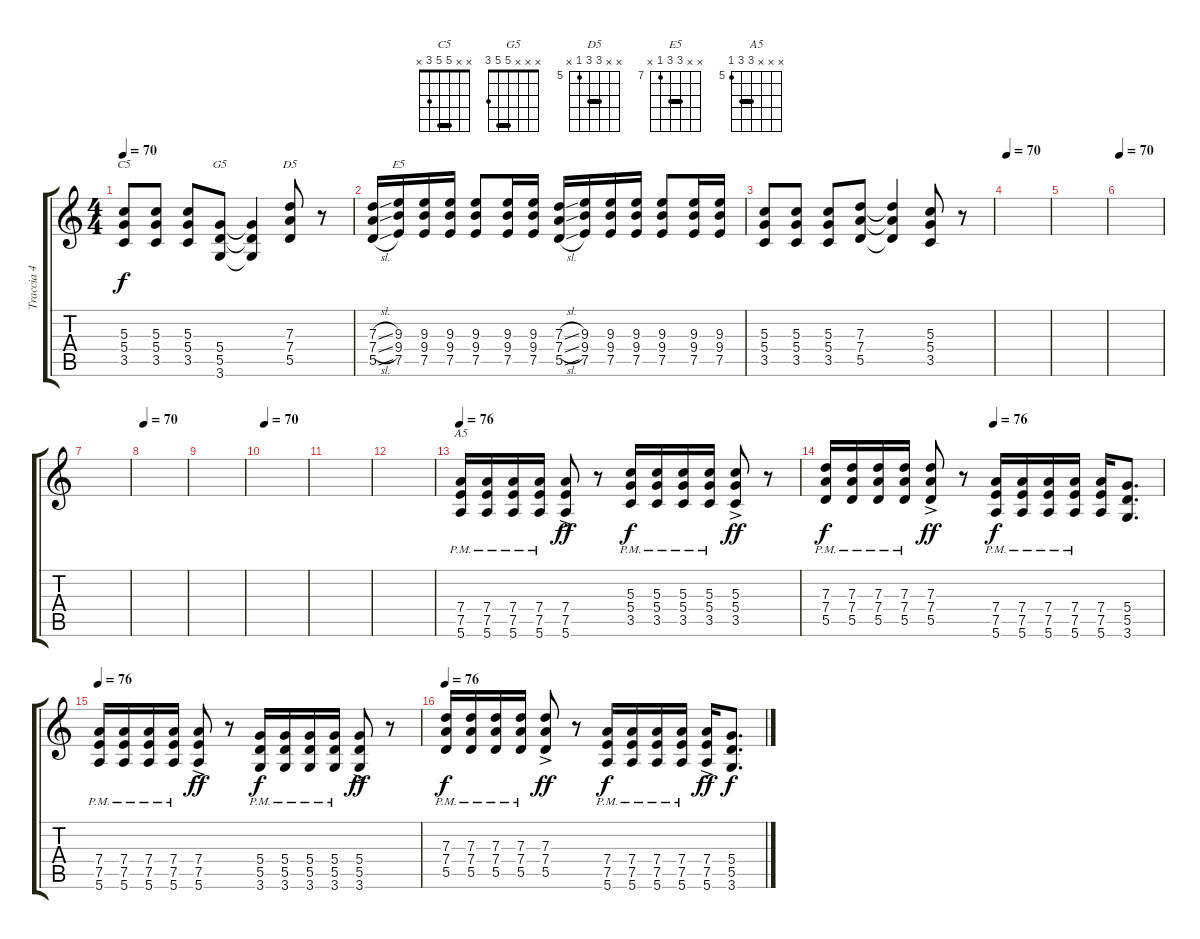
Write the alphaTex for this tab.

\track ("Traccia 4" "Traccia 4") {instrument overdrivenguitar}
\staff {score tabs}
\tuning (E4 B3 G3 D3 A2 E2) {hide}
\chord ("C5" x x 5 5 3 x) {barre 5}
\chord ("G5" x x x 5 5 3) {barre 5}
\chord ("D5" x x 7 7 5 x) {firstfret 5 barre 7}
\chord ("E5" x x 9 9 7 x) {firstfret 7 barre 9}
\chord ("A5" x x x 7 7 5) {firstfret 5 barre 7}
\ts (4 4)
\tempo 70
\clef g2
\ks c
(5.3 5.4 3.5).8{ch "C5" dy f} (5.3 5.4 3.5).8 (5.3 5.4 3.5).8 (5.4 5.5 3.6).8{ch "G5"} (5.4{t} 5.5{t} 3.6{t}).4 (7.3 7.4 5.5).8{ch "D5"} r.8 |
(7.3{sl} 7.4{sl} 5.5{sl}).16 (9.3 9.4 7.5).16{ch "E5"} (9.3 9.4 7.5).16 (9.3 9.4 7.5).16 (9.3 9.4 7.5).8 (9.3 9.4 7.5).16 (9.3 9.4 7.5).16 (7.3{sl} 7.4{sl} 5.5{sl}).16 (9.3 9.4 7.5).16 (9.3 9.4 7.5).16 (9.3 9.4 7.5).16 (9.3 9.4 7.5).8 (9.3 9.4 7.5).16 (9.3 9.4 7.5).16 |
(5.3 5.4 3.5).8 (5.3 5.4 3.5).8 (5.3 5.4 3.5).8 (7.3 7.4 5.5).8 (7.3{t} 7.4{t} 5.5{t}).4 (5.3 5.4 3.5).8 r.8 |
\tempo 70
|
|
\tempo 70
|
|
\tempo 70
|
|
\tempo 70
|
|
|
\tempo 76
(7.4{pm} 7.5{pm} 5.6{pm}).16{ch "A5"} (7.4{pm} 7.5{pm} 5.6{pm}).16 (7.4{pm} 7.5{pm} 5.6{pm}).16 (7.4{pm} 7.5{pm} 5.6{pm}).16 (7.4{ac} 7.5{ac} 5.6{ac}).8{dy ff} r.8 (5.3{pm} 5.4{pm} 3.5{pm}).16{dy f} (5.3{pm} 5.4{pm} 3.5{pm}).16 (5.3{pm} 5.4{pm} 3.5{pm}).16 (5.3{pm} 5.4{pm} 3.5{pm}).16 (5.3 5.4{ac} 3.5{ac}).8{dy ff} r.8 |
\tempo (76 0.5)
(7.3{pm} 7.4{pm} 5.5{pm}).16{dy f} (7.3{pm} 7.4{pm} 5.5{pm}).16 (7.3{pm} 7.4{pm} 5.5{pm}).16 (7.3{pm} 7.4{pm} 5.5{pm}).16 (7.3{ac} 7.4{ac} 5.5{ac}).8{dy ff} r.8 (7.4{pm} 7.5{pm} 5.6{pm}).16{dy f} (7.4{pm} 7.5{pm} 5.6{pm}).16 (7.4{pm} 7.5{pm} 5.6{pm}).16 (7.4{pm} 7.5{pm} 5.6{pm}).16 (7.4 7.5 5.6).16 (5.4 5.5 3.6).8{d} |
\tempo 76
(7.4{pm} 7.5{pm} 5.6{pm}).16 (7.4{pm} 7.5{pm} 5.6{pm}).16 (7.4{pm} 7.5{pm} 5.6{pm}).16 (7.4{pm} 7.5{pm} 5.6{pm}).16 (7.4{ac} 7.5{ac} 5.6{ac}).8{dy ff} r.8 (5.4{pm} 5.5{pm} 3.6{pm}).16{dy f} (5.4{pm} 5.5{pm} 3.6{pm}).16 (5.4{pm} 5.5{pm} 3.6{pm}).16 (5.4{pm} 5.5{pm} 3.6{pm}).16 (5.4{ac} 5.5{ac} 3.6{ac}).8{dy ff} r.8 |
\tempo 76
(7.3{pm} 7.4{pm} 5.5{pm}).16{dy f} (7.3{pm} 7.4{pm} 5.5{pm}).16 (7.3{pm} 7.4{pm} 5.5{pm}).16 (7.3{pm} 7.4{pm} 5.5{pm}).16 (7.3 7.4{ac} 5.5{ac}).8{dy ff} r.8 (7.4{pm} 7.5{pm} 5.6{pm}).16{dy f} (7.4{pm} 7.5{pm} 5.6).16 (7.4{pm} 7.5{pm} 5.6).16 (7.4{pm} 7.5{pm} 5.6).16 (7.4{ac} 7.5{ac} 5.6).16{dy ff} (5.4 5.5 3.6).8{d dy f}
